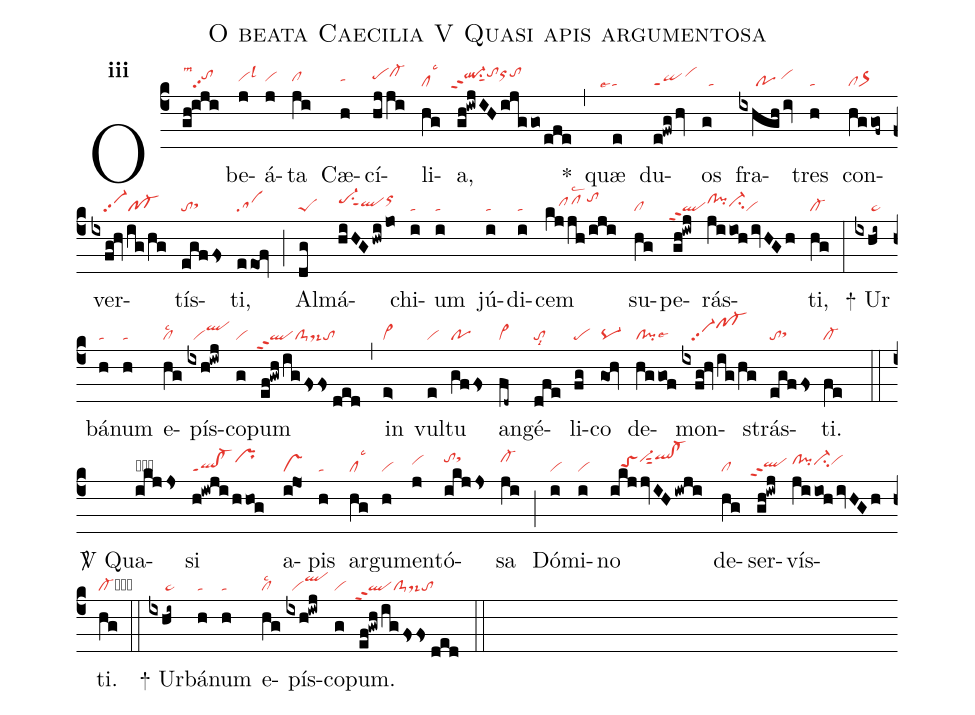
name:O beata Caecilia V Quasi apis argumentosa;
office-part:re;
mode:3;
nabc-lines:1;
%%
initial-style: 1;
name:O beata Caecilia;
mode: 3;
office-part: Responsorium;
annotation: Resp.;
annotation: iii;
nabc-lines:1;
%%
(c4) O(gh@iji|tohipp2lsm1) be(j|vihhlsl3)á(j|vihh)ta(ji|clhh) Cæ(h|tahh)cí(hj/ji|pehicl-hj)li(hg|cllsc3)a,(gh!iwjIHijggo/efe|``ql-hippt2su1sut1tohjorhjtohj) <sp>*</sp>(,) quæ(e|````talse4) du(e!fwg/hv|qippt1vihj)os(g|//ta) fra(ixhgh/iv|/////po/vihi)tres(h|ta) con(hggof~|clor>)ver(ixfg!hv/ig/hg|////vi-pp2pf-)tís(egffs|tosthh)ti,(eeof|sa) (;) Al(dg|peS)má(hiHG/hwi/jo|pe-hisu1sut1qlhhorhj)chi(i|ta)um(i|ta) jú(i|ta)di(i|ta)cem(kjjh/iji|////pfhhlsc2tohj) su(hg|cl)pe(gh!iwj|`qlppt2)rás(jiiohivHGh|clhi!pihici-hhvi)ti,(hg|cl-) (:)
<sp>+</sp> Ur(ixhi~|/////pe~)bá(h|ta)num(h|ta) e(hg|cllsc2)pís(ixh!iwj|//viqlhj)co(g|vi)pum(ef!gwh/ig|`qlppt2clS-|fsfs//ded|//ds-to) (,) in(e>|vi>) vul(e|vi)tu(gffs|po) an(fd~|vi>)gé(dfe|tolsi8)li(fg|pe)co(goh|pq-) de(hggof|cl!pilse6)mon(ixfg!hv/ig/hg|///vi-pp2pf-hk)strás(egffs|tosthh)ti.(fe|cl-) (::)

<sp>V/</sp> Qua(ikjjs|obtohisthk)si(h!iwji/hhog|ql!cl-ppt1prhj) a(ijO1|vs)pis(h|ta) ar(hg|cllsc3)gu(h|vi)men(j|vihi)tó(ikjjs|tohjsthk)sa(ji|cl-hj) (;) Dó(i|vi)mi(i|vi)no(ikjjvIH/iwji|///toShhvi-hjsut2qlhk!cl-hk) de(hg|cl)ser(gh!iwj|``qlhhppt2)vís(jiiohivHGh|clhi!pihici-hivihi)ti.(hg|cl-cb) (::)
<sp>+</sp> Ur(ixhi~|/////pe~)bá(h|ta)num(h|ta) e(hg|cllsc2)pís(ixh!iwj|//viqlhj)co(g|vi)pum.(ef!gwh/ig|`qlppt2clS-|fsfs//ded|//ds-to) (::)
